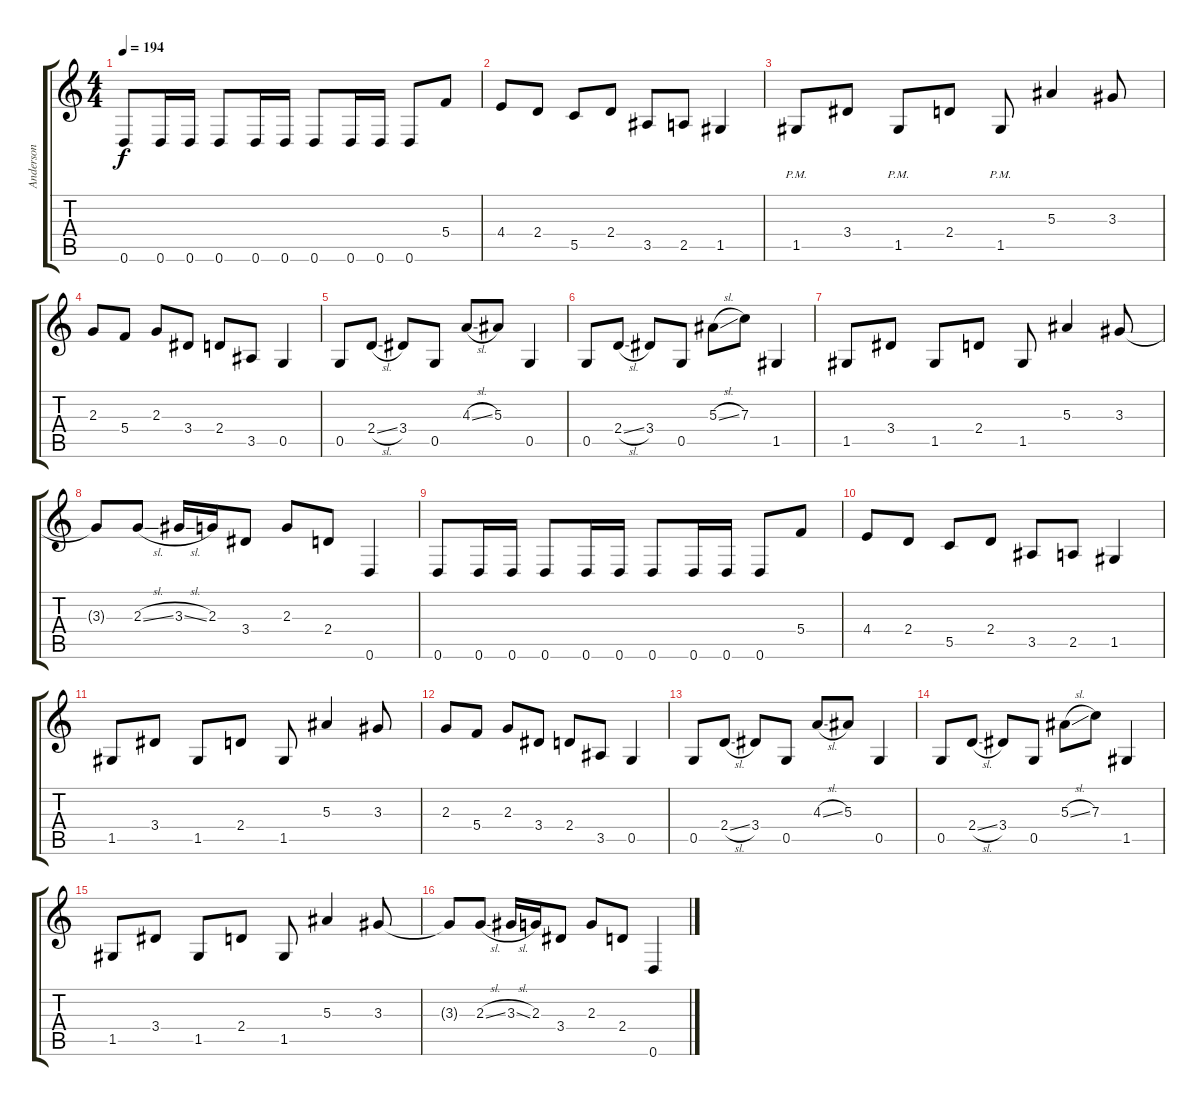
\track ("Anderson" "Anderson") {instrument distortionguitar}
\staff {score tabs}
\tuning (D4 A3 F3 C3 G2 D2) {hide}
\ts (4 4)
\tempo 194
\clef g2
\ks c
0.6.8{dy f} 0.6.16 0.6.16 0.6.8 0.6.16 0.6.16 0.6.8 0.6.16 0.6.16 0.6.8 5.4.8 |
4.4.8 2.4.8 5.5.8 2.4.8 3.5.8 2.5.8 1.5.4 |
1.5{pm}.8 3.4.8 1.5{pm}.8 2.4.8 1.5{pm}.8 5.3.4 3.3.8 |
2.3.8 5.4.8 2.3.8 3.4.8 2.4.8 3.5.8 0.5.4 |
0.5.8 2.4{sl}.8 3.4.8 0.5.8 4.3{sl}.8 5.3.8 0.5.4 |
0.5.8 2.4{sl}.8 3.4.8 0.5.8 5.3{sl}.8 7.3.8 1.5.4 |
1.5.8 3.4.8 1.5.8 2.4.8 1.5.8 5.3.4 3.3.8 |
3.3{t}.8 2.3{sl}.8 3.3{sl}.16 2.3.16 3.4.8 2.3.8 2.4.8 0.6.4 |
0.6.8 0.6.16 0.6.16 0.6.8 0.6.16 0.6.16 0.6.8 0.6.16 0.6.16 0.6.8 5.4.8 |
4.4.8 2.4.8 5.5.8 2.4.8 3.5.8 2.5.8 1.5.4 |
1.5.8 3.4.8 1.5.8 2.4.8 1.5.8 5.3.4 3.3.8 |
2.3.8 5.4.8 2.3.8 3.4.8 2.4.8 3.5.8 0.5.4 |
0.5.8 2.4{sl}.8 3.4.8 0.5.8 4.3{sl}.8 5.3.8 0.5.4 |
0.5.8 2.4{sl}.8 3.4.8 0.5.8 5.3{sl}.8 7.3.8 1.5.4 |
1.5.8 3.4.8 1.5.8 2.4.8 1.5.8 5.3.4 3.3.8 |
3.3{t}.8 2.3{sl}.8 3.3{sl}.16 2.3.16 3.4.8 2.3.8 2.4.8 0.6.4
